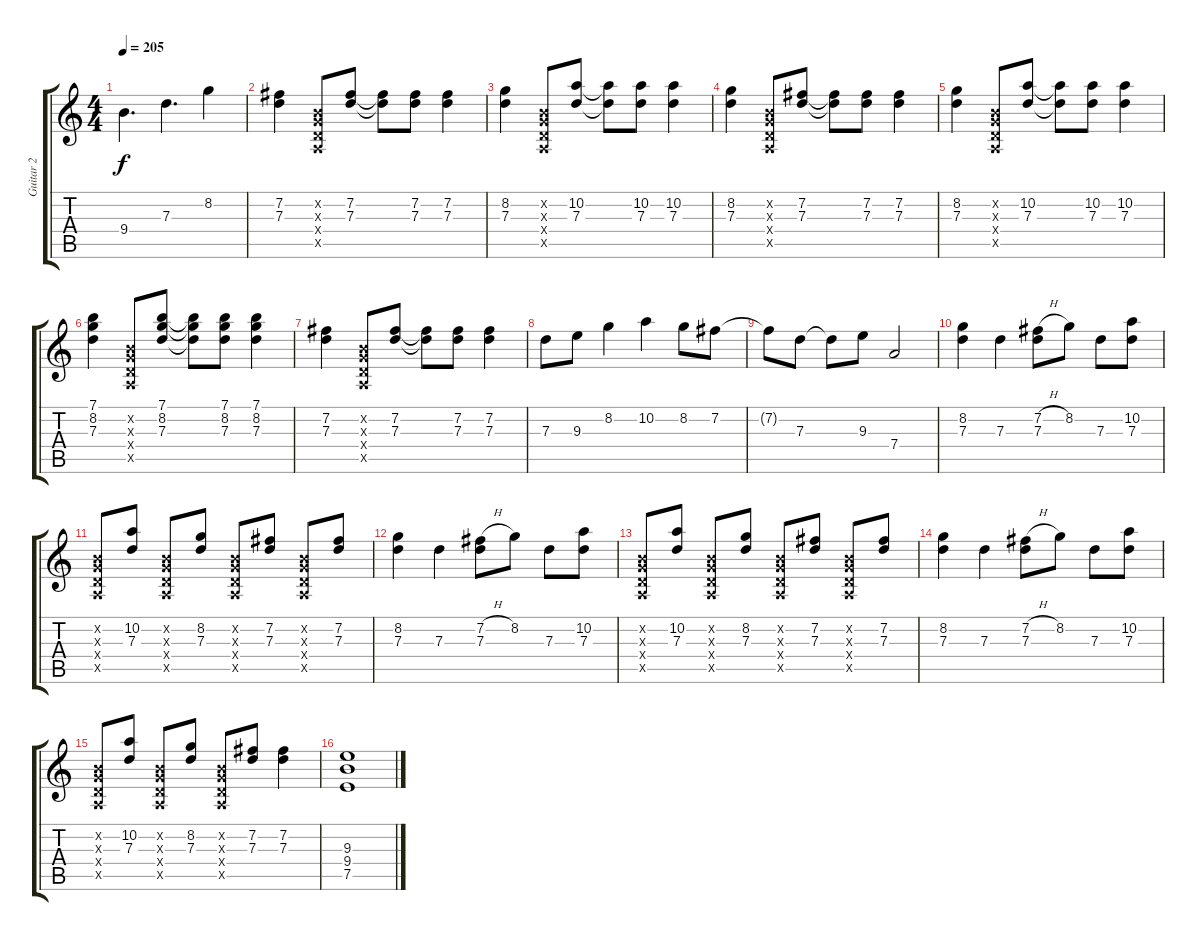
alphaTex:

\track ("Guitar 2" "Guitar 2") {instrument distortionguitar}
\staff {score tabs}
\tuning (E4 B3 G3 D3 A2 E2) {hide}
\ts (4 4)
\tempo 205
\clef g2
\ks c
9.4.4{d dy f} 7.3.4{d} 8.2.4 |
(7.2 7.3).4 (0.2{x} 0.3{x} 0.4{x} 0.5{x}).8 (7.2 7.3).8 (7.2{t} 7.3{t}).8 (7.2 7.3).8 (7.2 7.3).4 |
(8.2 7.3).4 (0.2{x} 0.3{x} 0.4{x} 0.5{x}).8 (10.2 7.3).8 (10.2{t} 7.3{t}).8 (10.2 7.3).8 (10.2 7.3).4 |
(8.2 7.3).4 (0.2{x} 0.3{x} 0.4{x} 0.5{x}).8 (7.2 7.3).8 (7.2{t} 7.3{t}).8 (7.2 7.3).8 (7.2 7.3).4 |
(8.2 7.3).4 (0.2{x} 0.3{x} 0.4{x} 0.5{x}).8 (10.2 7.3).8 (10.2{t} 7.3{t}).8 (10.2 7.3).8 (10.2 7.3).4 |
(7.1 8.2 7.3).4 (0.2{x} 0.3{x} 0.4{x} 0.5{x}).8 (7.1 8.2 7.3).8 (7.1{t} 8.2{t} 7.3{t}).8 (7.1 8.2 7.3).8 (7.1 8.2 7.3).4 |
(7.2 7.3).4 (0.2{x} 0.3{x} 0.4{x} 0.5{x}).8 (7.2 7.3).8 (7.2{t} 7.3{t}).8 (7.2 7.3).8 (7.2 7.3).4 |
7.3.8 9.3.8 8.2.4 10.2.4 8.2.8 7.2.8 |
7.2{t}.8 7.3.8 7.3{t}.8 9.3.8 7.4.2 |
(8.2 7.3).4 7.3.4 (7.2{h} 7.3).8 8.2.8 7.3.8 (10.2 7.3).8 |
(0.2{x} 0.3{x} 0.4{x} 0.5{x}).8 (10.2 7.3).8 (0.2{x} 0.3{x} 0.4{x} 0.5{x}).8 (8.2 7.3).8 (0.2{x} 0.3{x} 0.4{x} 0.5{x}).8 (7.2 7.3).8 (0.2{x} 0.3{x} 0.4{x} 0.5{x}).8 (7.2 7.3).8 |
(8.2 7.3).4 7.3.4 (7.2{h} 7.3).8 8.2.8 7.3.8 (10.2 7.3).8 |
(0.2{x} 0.3{x} 0.4{x} 0.5{x}).8 (10.2 7.3).8 (0.2{x} 0.3{x} 0.4{x} 0.5{x}).8 (8.2 7.3).8 (0.2{x} 0.3{x} 0.4{x} 0.5{x}).8 (7.2 7.3).8 (0.2{x} 0.3{x} 0.4{x} 0.5{x}).8 (7.2 7.3).8 |
(8.2 7.3).4 7.3.4 (7.2{h} 7.3).8 8.2.8 7.3.8 (10.2 7.3).8 |
(0.2{x} 0.3{x} 0.4{x} 0.5{x}).8 (10.2 7.3).8 (0.2{x} 0.3{x} 0.4{x} 0.5{x}).8 (8.2 7.3).8 (0.2{x} 0.3{x} 0.4{x} 0.5{x}).8 (7.2 7.3).8 (7.2 7.3).4 |
(9.3 9.4 7.5).1
